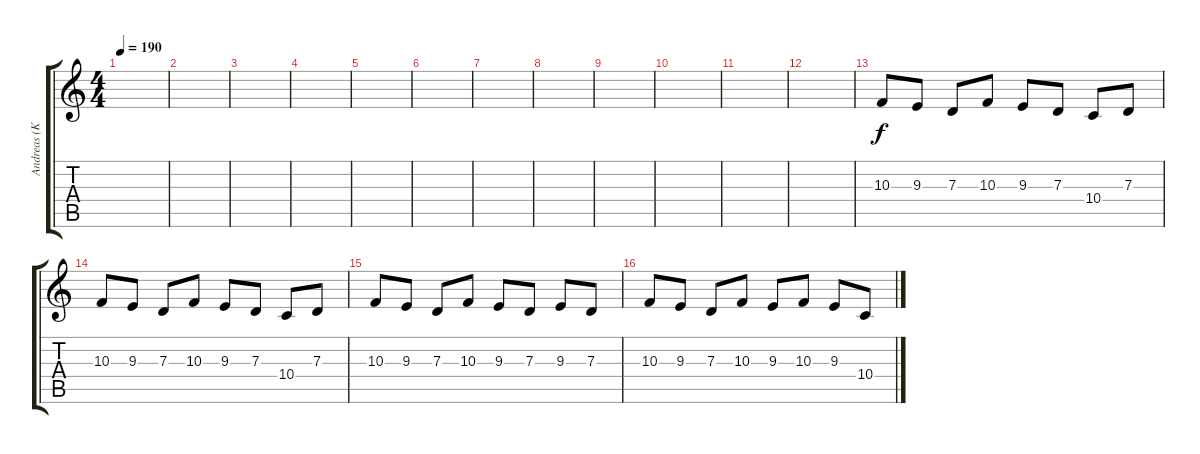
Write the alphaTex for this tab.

\track ("Andreas (Keyboard)" "Andreas (K") {instrument tremolostrings}
\staff {score tabs}
\tuning (E4 B3 G3 D3 A2 E2) {hide}
\ts (4 4)
\tempo 190
\clef g2
\ks c
|
|
|
|
|
|
|
|
|
|
|
|
10.3.8 9.3.8 7.3.8 10.3.8 9.3.8 7.3.8 10.4.8 7.3.8 |
10.3.8 9.3.8 7.3.8 10.3.8 9.3.8 7.3.8 10.4.8 7.3.8 |
10.3.8 9.3.8 7.3.8 10.3.8 9.3.8 7.3.8 9.3.8 7.3.8 |
10.3.8 9.3.8 7.3.8 10.3.8 9.3.8 10.3.8 9.3.8 10.4.8
